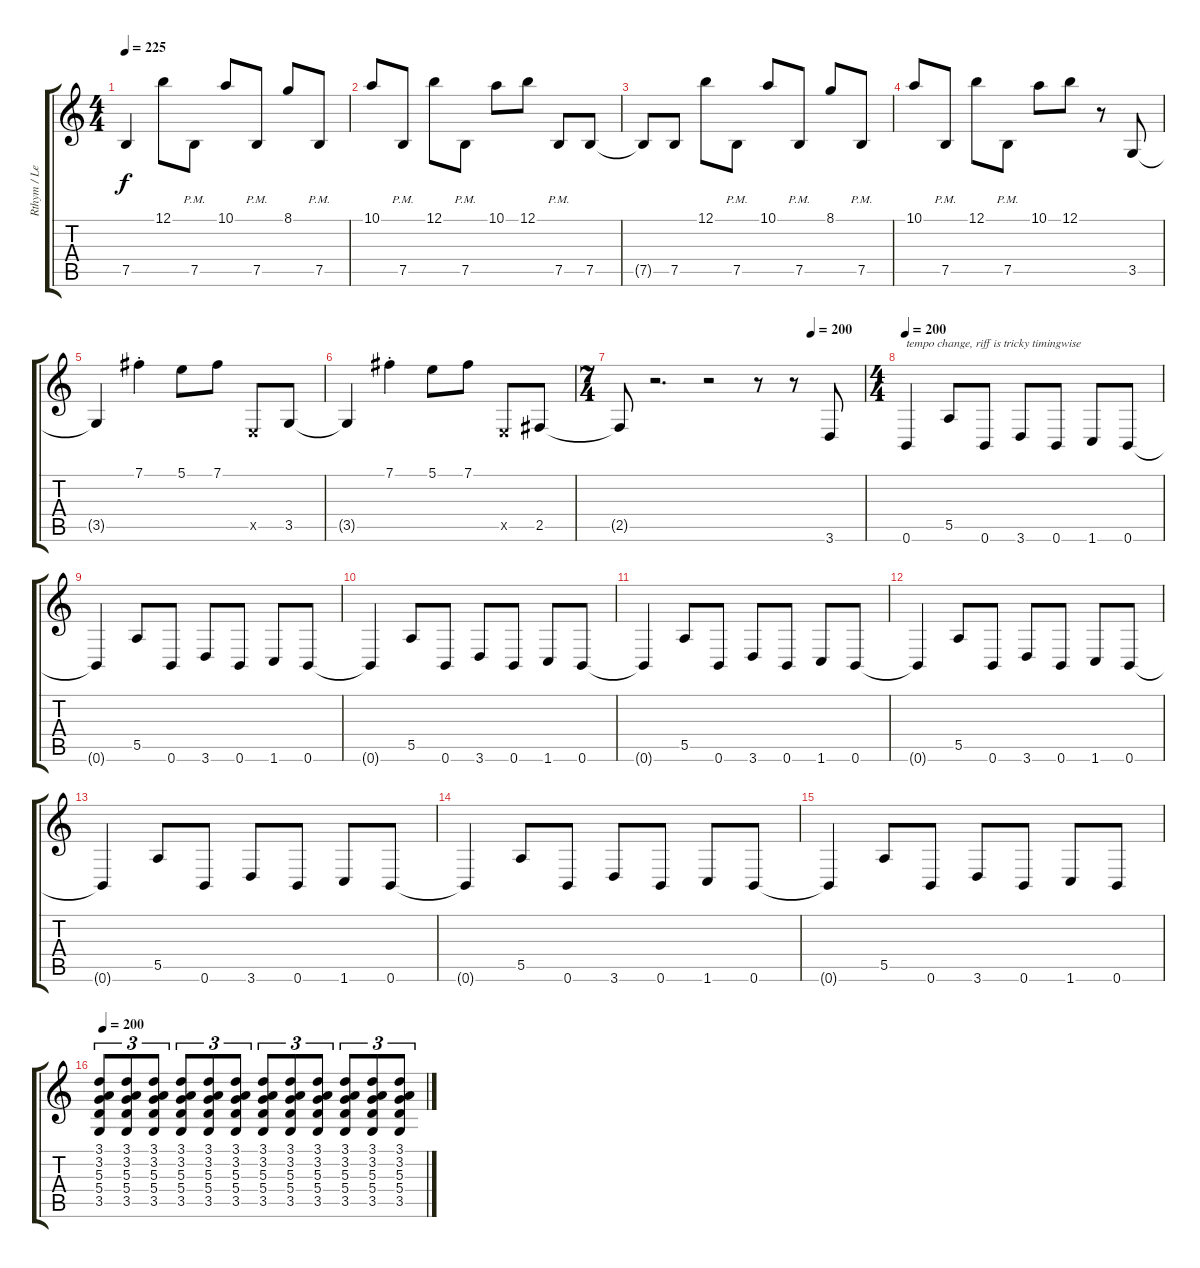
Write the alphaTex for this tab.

\track ("Rthym / Lead 1" "Rthym / Le") {instrument distortionguitar}
\staff {score tabs}
\tuning (B3 Gb3 D3 A2 E2 B1) {hide}
\ts (4 4)
\tempo 225
\clef g2
\ks c
7.5{t}.4{dy f} 12.1.8 7.5{pm}.8 10.1.8 7.5{pm}.8 8.1.8 7.5{pm}.8 |
10.1.8 7.5{pm}.8 12.1.8 7.5{pm}.8 10.1.8 12.1.8 7.5{pm}.8 7.5.8 |
7.5{t}.8 7.5.8 12.1.8 7.5{pm}.8 10.1.8 7.5{pm}.8 8.1.8 7.5{pm}.8 |
10.1.8 7.5{pm}.8 12.1.8 7.5{pm}.8 10.1.8 12.1.8 r.8 3.5.8 |
3.5{t}.4 7.1{st}.4 5.1.8 7.1.8 0.5{x}.8 3.5.8 |
3.5{t}.4 7.1{st}.4 5.1.8 7.1.8 0.5{x}.8 2.5.8 |
\ts (7 4)
\tempo (200 0.7857142857142857)
2.5{t}.8 r.2{d} r.2 r.8 r.8 3.6.8{balance 8} |
\ts (4 4)
\tempo 200
0.6.4{txt "tempo change, riff is tricky timingwise" balance 1} 5.5.8 0.6.8 3.6.8 0.6.8 1.6.8 0.6.8 |
0.6{t}.4 5.5.8 0.6.8 3.6.8 0.6.8 1.6.8 0.6.8 |
0.6{t}.4 5.5.8 0.6.8 3.6.8 0.6.8 1.6.8 0.6.8 |
0.6{t}.4 5.5.8 0.6.8 3.6.8 0.6.8 1.6.8 0.6.8 |
0.6{t}.4 5.5.8 0.6.8 3.6.8 0.6.8 1.6.8 0.6.8 |
0.6{t}.4 5.5.8 0.6.8 3.6.8 0.6.8 1.6.8 0.6.8 |
0.6{t}.4 5.5.8 0.6.8 3.6.8 0.6.8 1.6.8 0.6.8 |
0.6{t}.4 5.5.8 0.6.8 3.6.8 0.6.8 1.6.8 0.6.8 |
\tempo 200
(3.1 3.2 5.3 5.4 3.5).8{tu (3 2)} (3.1 3.2 5.3 5.4 3.5).8{tu (3 2)} (3.1 3.2 5.3 5.4 3.5).8{tu (3 2)} (3.1 3.2 5.3 5.4 3.5).8{tu (3 2)} (3.1 3.2 5.3 5.4 3.5).8{tu (3 2)} (3.1 3.2 5.3 5.4 3.5).8{tu (3 2)} (3.1 3.2 5.3 5.4 3.5).8{tu (3 2)} (3.1 3.2 5.3 5.4 3.5).8{tu (3 2)} (3.1 3.2 5.3 5.4 3.5).8{tu (3 2)} (3.1 3.2 5.3 5.4 3.5).8{tu (3 2)} (3.1 3.2 5.3 5.4 3.5).8{tu (3 2)} (3.1 3.2 5.3 5.4 3.5).8{tu (3 2)}
